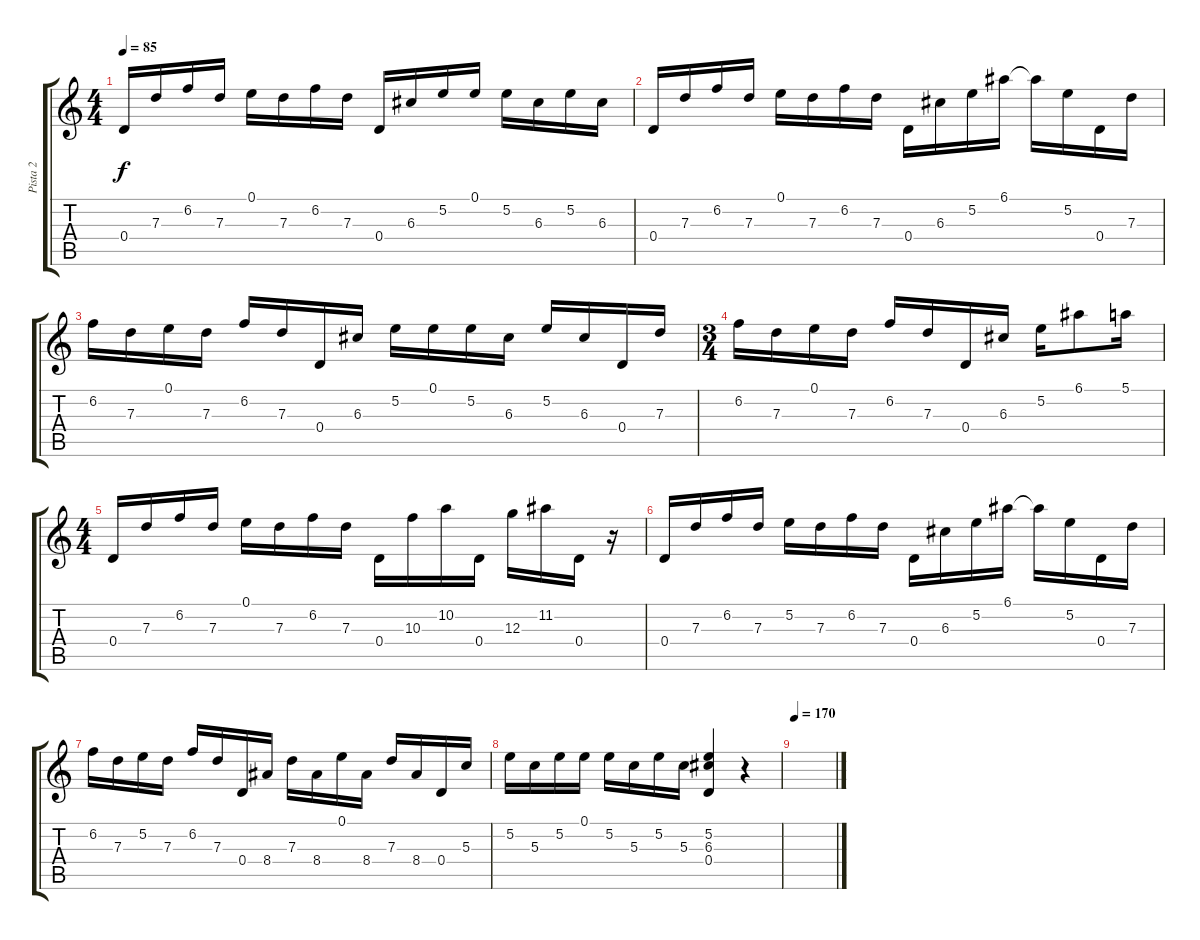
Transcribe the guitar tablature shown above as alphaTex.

\track ("Pista 2" "Pista 2") {instrument distortionguitar}
\staff {score tabs}
\tuning (E4 B3 G3 D3 A2 E2) {hide}
\ts (4 4)
\tempo 85
\clef g2
\ks c
0.4.16{dy f instrument distortionguitar} 7.3.16 6.2.16 7.3.16 0.1.16 7.3.16 6.2.16 7.3.16 0.4.16 6.3.16 5.2.16 0.1.16 5.2.16 6.3.16 5.2.16 6.3.16 |
0.4.16 7.3.16 6.2.16 7.3.16 0.1.16 7.3.16 6.2.16 7.3.16 0.4.16 6.3.16 5.2.16 6.1.16 6.1{t}.16 5.2.16 0.4.16 7.3.16 |
6.2.16 7.3.16 0.1.16 7.3.16 6.2.16 7.3.16 0.4.16 6.3.16 5.2.16 0.1.16 5.2.16 6.3.16 5.2.16 6.3.16 0.4.16 7.3.16 |
\ts (3 4)
6.2.16 7.3.16 0.1.16 7.3.16 6.2.16 7.3.16 0.4.16 6.3.16 5.2.16 6.1.8 5.1.16 |
\ts (4 4)
0.4.16 7.3.16 6.2.16 7.3.16 0.1.16 7.3.16 6.2.16 7.3.16 0.4.16 10.3.16 10.2.16 0.4.16 12.3.16 11.2.16 0.4.16 r.16 |
0.4.16 7.3.16 6.2.16 7.3.16 5.2.16 7.3.16 6.2.16 7.3.16 0.4.16 6.3.16 5.2.16 6.1.16 6.1{t}.16 5.2.16 0.4.16 7.3.16 |
6.2.16 7.3.16 5.2.16 7.3.16 6.2.16 7.3.16 0.4.16 8.4.16 7.3.16 8.4.16 0.1.16 8.4.16 7.3.16 8.4.16 0.4.16 5.3.16 |
5.2.16 5.3.16 5.2.16 0.1.16 5.2.16 5.3.16 5.2.16 5.3.16 (5.2 6.3 0.4).4 r.4 |
\tempo 170
